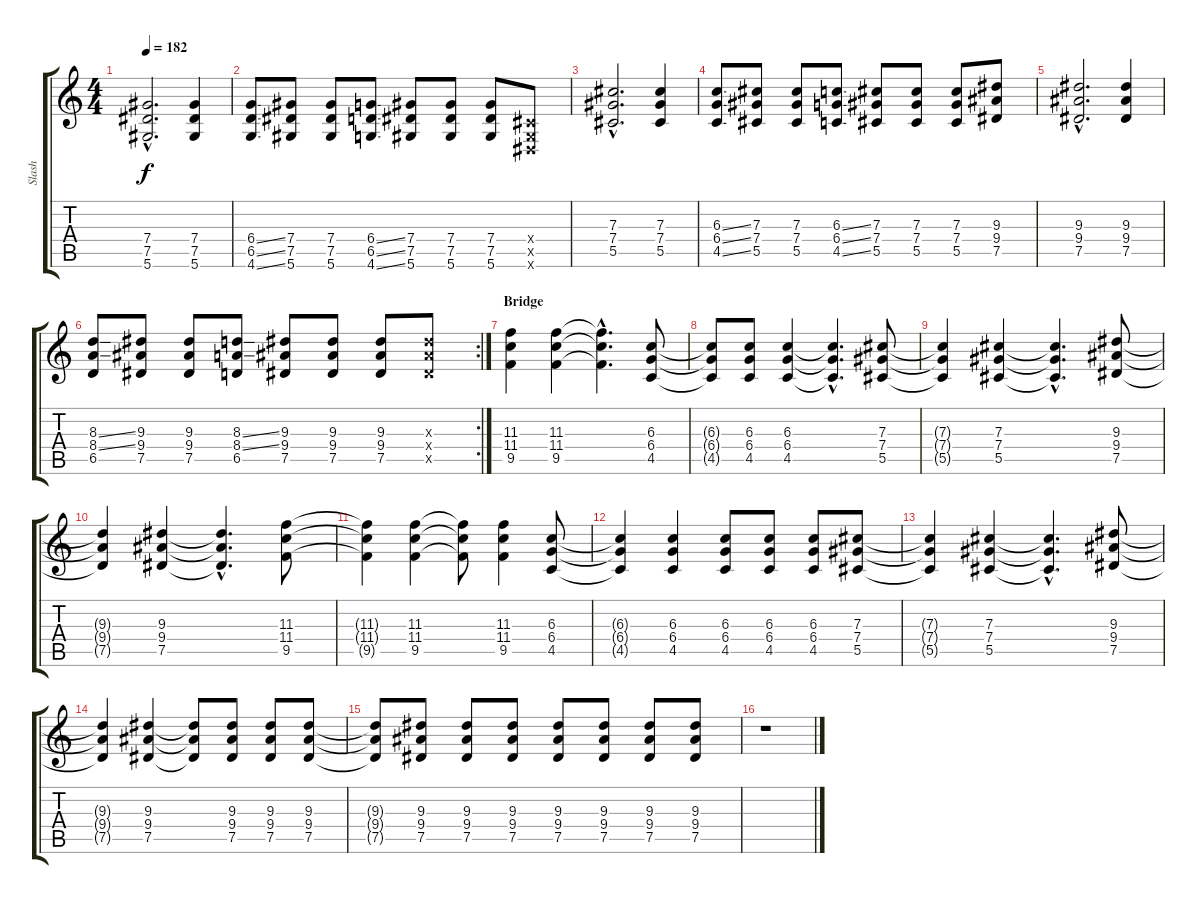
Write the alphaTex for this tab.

\track ("Slash" "Slash") {instrument distortionguitar}
\staff {score tabs}
\tuning (Eb4 Bb3 Gb3 Db3 Ab2 Eb2) {hide}
\ts (4 4)
\tempo 182
\clef g2
\ks c
(7.4{hac} 7.5{hac} 5.6{hac}).2{d dy f} (7.4 7.5 5.6).4 |
(6.4{ss} 6.5{ss} 4.6{ss}).8 (7.4 7.5 5.6).8 (7.4 7.5 5.6).8 (6.4{ss} 6.5{ss} 4.6{ss}).8 (7.4 7.5 5.6).8 (7.4 7.5 5.6).8 (7.4 7.5 5.6).8 (0.4{x} 0.5{x} 0.6{x}).8 |
(7.3{hac} 7.4{hac} 5.5{hac}).2{d} (7.3 7.4 5.5).4 |
(6.3{ss} 6.4{ss} 4.5{ss}).8 (7.3 7.4 5.5).8 (7.3 7.4 5.5).8 (6.3{ss} 6.4{ss} 4.5{ss}).8 (7.3 7.4 5.5).8 (7.3 7.4 5.5).8 (7.3 7.4 5.5).8 (9.3 9.4 7.5).8 |
(9.3{hac} 9.4{hac} 7.5{hac}).2{d} (9.3 9.4 7.5).4 |
\rc 2
(8.3{ss} 8.4{ss} 6.5).8 (9.3 9.4 7.5).8 (9.3 9.4 7.5).8 (8.3{ss} 8.4{ss} 6.5).8 (9.3 9.4 7.5).8 (9.3 9.4 7.5).8 (9.3 9.4 7.5).8 (9.3{x} 9.4{x} 7.5{x}).8 |
\section ("" "Bridge")
(11.3 11.4 9.5).4 (11.3 11.4 9.5).4 (11.3{hac t} 11.4{hac t} 9.5{hac t}).4{d} (6.3 6.4 4.5).8 |
(6.3{t} 6.4{t} 4.5{t}).8 (6.3 6.4 4.5).8 (6.3 6.4 4.5).4 (6.3{hac t} 6.4{hac t} 4.5{hac t}).4{d} (7.3 7.4 5.5).8 |
(7.3{t} 7.4{t} 5.5{t}).4 (7.3 7.4 5.5).4 (7.3{hac t} 7.4{hac t} 5.5{hac t}).4{d} (9.3 9.4 7.5).8 |
(9.3{t} 9.4{t} 7.5{t}).4 (9.3 9.4 7.5).4 (9.3{hac t} 9.4{hac t} 7.5{hac t}).4{d} (11.3 11.4 9.5).8 |
(11.3{t} 11.4{t} 9.5{t}).4 (11.3 11.4 9.5).4 (11.3{t} 11.4{t} 9.5{t}).8 (11.3 11.4 9.5).4 (6.3 6.4 4.5).8 |
(6.3{t} 6.4{t} 4.5{t}).4 (6.3 6.4 4.5).4 (6.3 6.4 4.5).8 (6.3 6.4 4.5).8 (6.3 6.4 4.5).8 (7.3 7.4 5.5).8 |
(7.3{t} 7.4{t} 5.5{t}).4 (7.3 7.4 5.5).4 (7.3{hac t} 7.4{hac t} 5.5{hac t}).4{d} (9.3 9.4 7.5).8 |
(9.3{t} 9.4{t} 7.5{t}).4 (9.3 9.4 7.5).4 (9.3{t} 9.4{t} 7.5{t}).8 (9.3 9.4 7.5).8 (9.3 9.4 7.5).8 (9.3 9.4 7.5).8 |
(9.3{t} 9.4{t} 7.5{t}).8 (9.3 9.4 7.5).8 (9.3 9.4 7.5).8 (9.3 9.4 7.5).8 (9.3 9.4 7.5).8 (9.3 9.4 7.5).8 (9.3 9.4 7.5).8 (9.3 9.4 7.5).8 |
r.1
